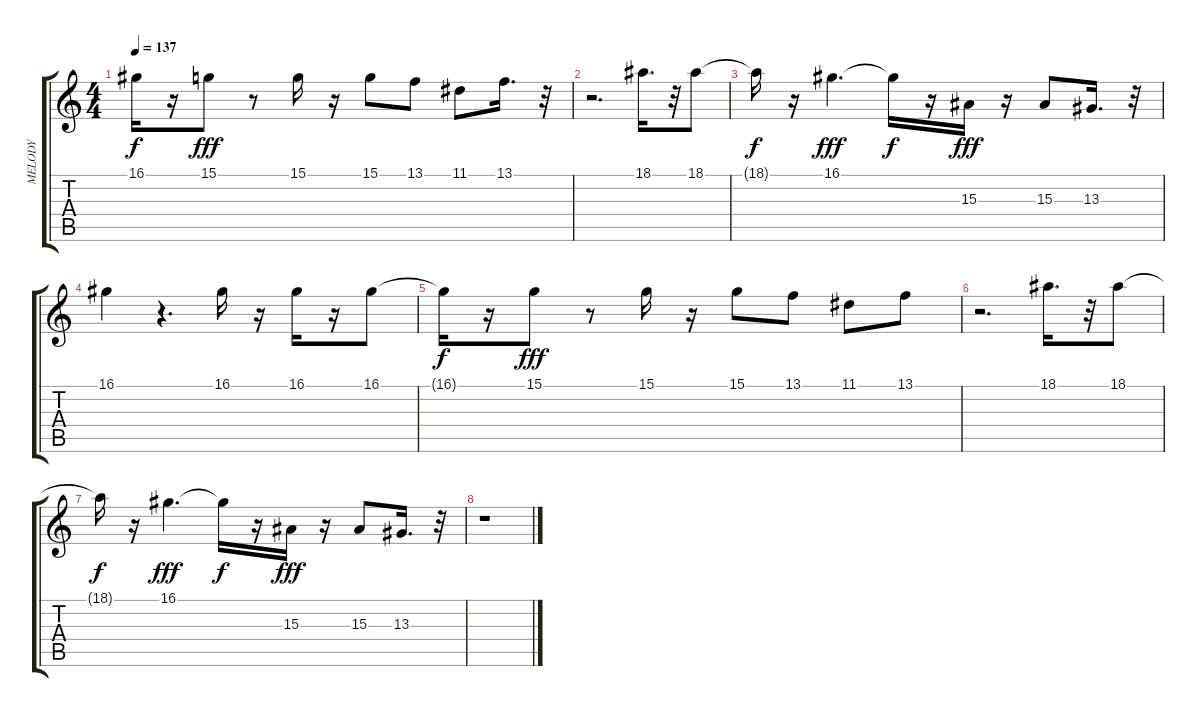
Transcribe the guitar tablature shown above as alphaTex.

\track ("MELODY" "MELODY") {instrument synthbrass1}
\staff {score tabs}
\tuning (E4 B3 G3 D3 A2 E2) {hide}
\ts (4 4)
\tempo 137
\clef g2
\ks c
16.1{t}.16{dy f} r.16 15.1.8{dy fff} r.8 15.1.16 r.16 15.1.8 13.1.8 11.1.8 13.1.16{d} r.32 |
r.2{d} 18.1.16{d} r.32 18.1.8 |
18.1{t}.16{dy f} r.16 16.1.4{d dy fff} 16.1{t}.16{dy f} r.16 15.3.16{dy fff} r.16 15.3.8 13.3.16{d} r.32 |
16.1.4 r.4{d} 16.1.16 r.16 16.1.16 r.16 16.1.8 |
16.1{t}.16{dy f} r.16 15.1.8{dy fff} r.8 15.1.16 r.16 15.1.8 13.1.8 11.1.8 13.1.8 |
r.2{d} 18.1.16{d} r.32 18.1.8 |
18.1{t}.16{dy f} r.16 16.1.4{d dy fff} 16.1{t}.16{dy f} r.16 15.3.16{dy fff} r.16 15.3.8 13.3.16{d} r.32 |
r.1
